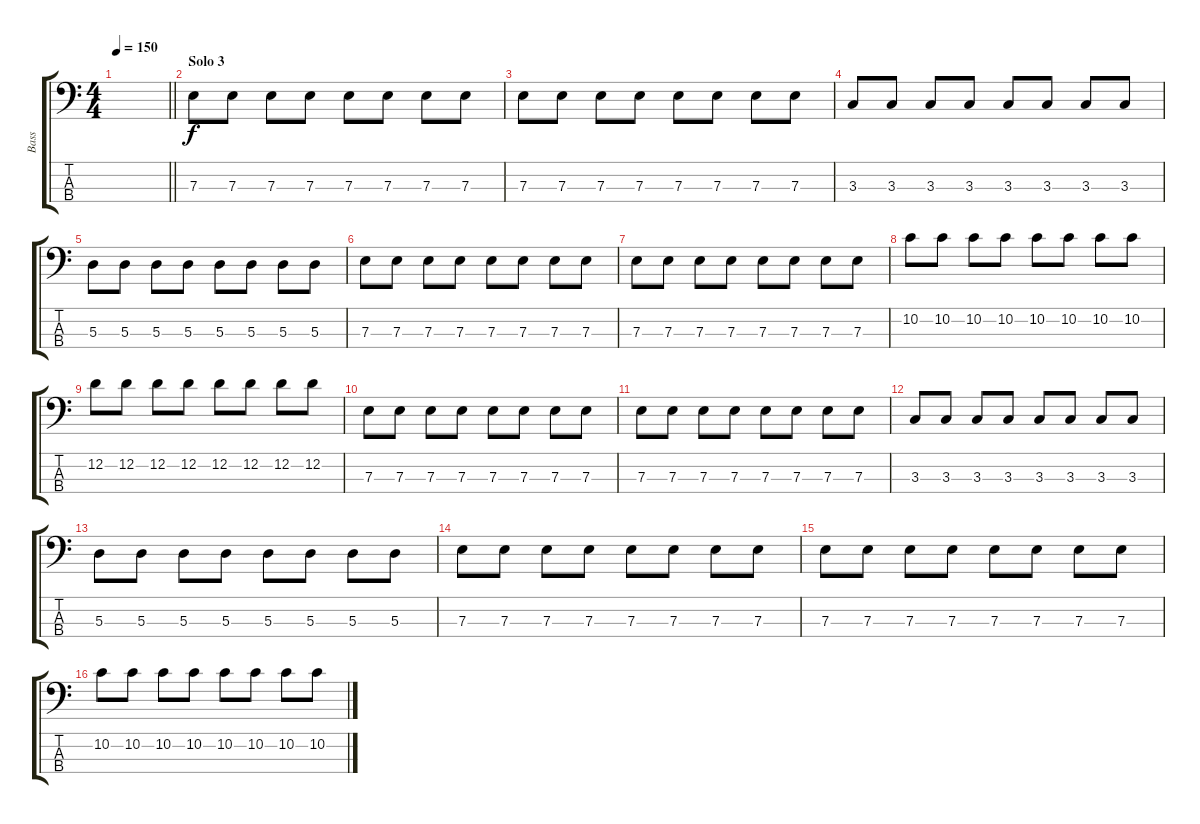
\track ("Bass" "Bass") {instrument slapbass2}
\staff {score tabs}
\tuning (G2 D2 A1 E1) {hide}
\ts (4 4)
\tempo 150
\clef f4
\barLineRight lightlight
\ks c
|
\section ("" "Solo 3")
7.3.8 7.3.8 7.3.8 7.3.8 7.3.8 7.3.8 7.3.8 7.3.8 |
7.3.8 7.3.8 7.3.8 7.3.8 7.3.8 7.3.8 7.3.8 7.3.8 |
3.3.8 3.3.8 3.3.8 3.3.8 3.3.8 3.3.8 3.3.8 3.3.8 |
5.3.8 5.3.8 5.3.8 5.3.8 5.3.8 5.3.8 5.3.8 5.3.8 |
7.3.8 7.3.8 7.3.8 7.3.8 7.3.8 7.3.8 7.3.8 7.3.8 |
7.3.8 7.3.8 7.3.8 7.3.8 7.3.8 7.3.8 7.3.8 7.3.8 |
10.2.8 10.2.8 10.2.8 10.2.8 10.2.8 10.2.8 10.2.8 10.2.8 |
12.2.8 12.2.8 12.2.8 12.2.8 12.2.8 12.2.8 12.2.8 12.2.8 |
7.3.8 7.3.8 7.3.8 7.3.8 7.3.8 7.3.8 7.3.8 7.3.8 |
7.3.8 7.3.8 7.3.8 7.3.8 7.3.8 7.3.8 7.3.8 7.3.8 |
3.3.8 3.3.8 3.3.8 3.3.8 3.3.8 3.3.8 3.3.8 3.3.8 |
5.3.8 5.3.8 5.3.8 5.3.8 5.3.8 5.3.8 5.3.8 5.3.8 |
7.3.8 7.3.8 7.3.8 7.3.8 7.3.8 7.3.8 7.3.8 7.3.8 |
7.3.8 7.3.8 7.3.8 7.3.8 7.3.8 7.3.8 7.3.8 7.3.8 |
10.2.8 10.2.8 10.2.8 10.2.8 10.2.8 10.2.8 10.2.8 10.2.8
